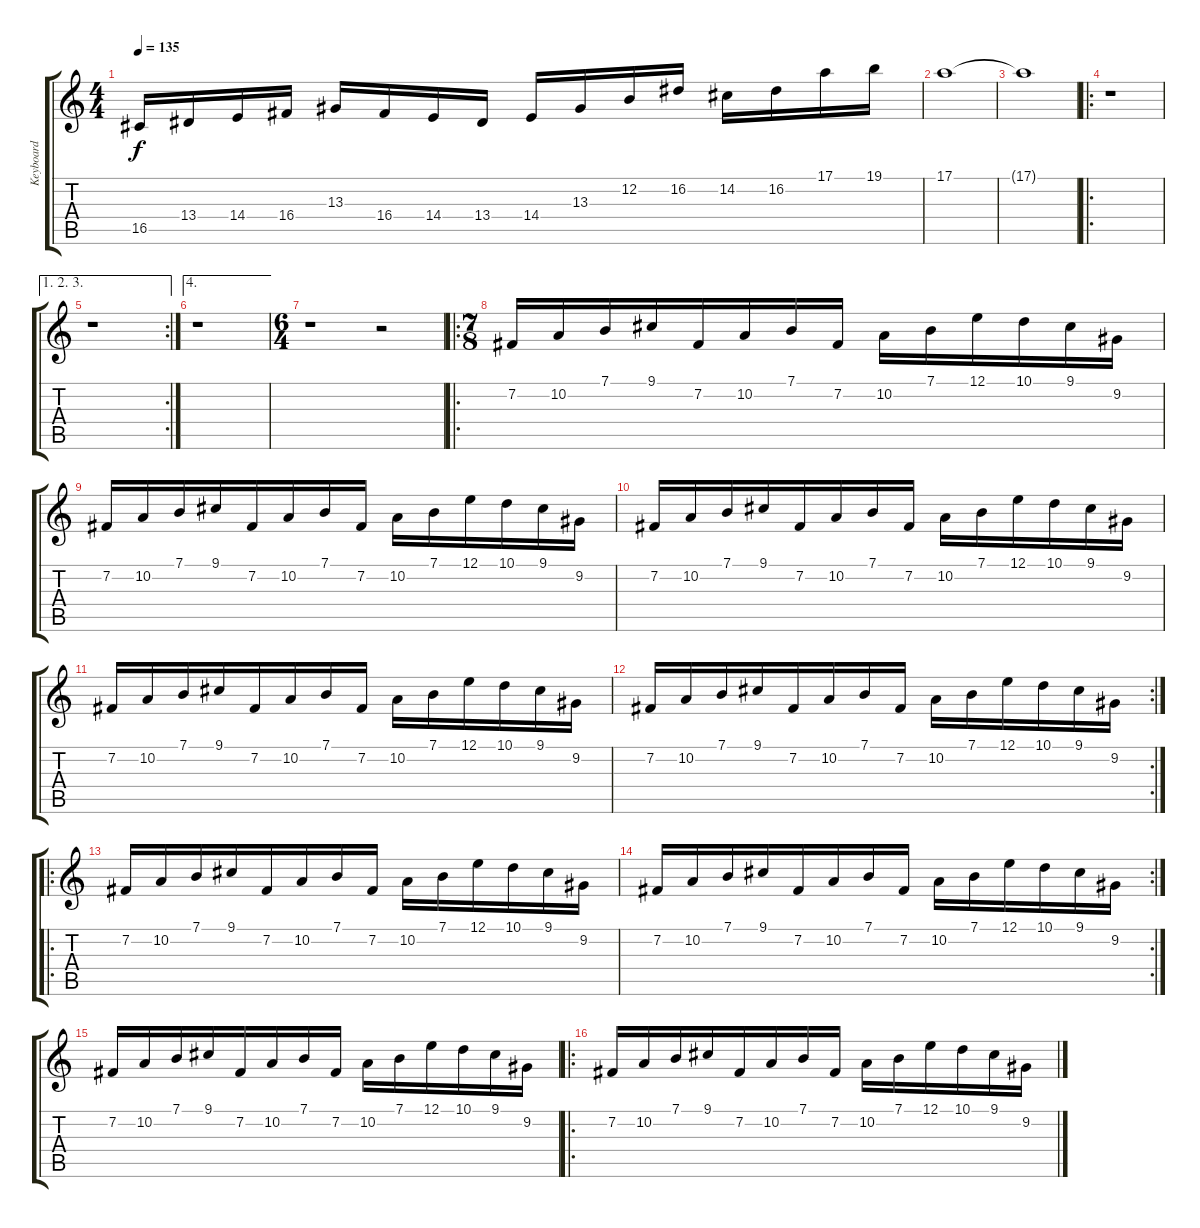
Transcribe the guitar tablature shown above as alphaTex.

\track ("Keyboard" "Keyboard") {instrument fx7echoes}
\staff {score tabs}
\tuning (E4 B3 G3 D3 A2 E2) {hide}
\ts (4 4)
\tempo 135
\clef g2
\ks c
16.5.16{dy f} 13.4.16 14.4.16 16.4.16 13.3.16 16.4.16 14.4.16 13.4.16 14.4.16 13.3.16 12.2.16 16.2.16 14.2.16 16.2.16 17.1.16 19.1.16 |
17.1.1 |
17.1{t}.1 |
\ro
r.1 |
\ae (1 2 3)
\rc 2
r.1 |
\ae 4
r.1 |
\ts (6 4)
r.1 r.2 |
\ro
\ts (7 8)
7.2.16{volume 13 instrument electricgrandpiano} 10.2.16 7.1.16 9.1.16 7.2.16 10.2.16 7.1.16 7.2.16 10.2.16 7.1.16 12.1.16 10.1.16 9.1.16 9.2.16 |
7.2.16 10.2.16 7.1.16 9.1.16 7.2.16 10.2.16 7.1.16 7.2.16 10.2.16 7.1.16 12.1.16 10.1.16 9.1.16 9.2.16 |
7.2.16 10.2.16 7.1.16 9.1.16 7.2.16 10.2.16 7.1.16 7.2.16 10.2.16 7.1.16 12.1.16 10.1.16 9.1.16 9.2.16 |
7.2.16 10.2.16 7.1.16 9.1.16 7.2.16 10.2.16 7.1.16 7.2.16 10.2.16 7.1.16 12.1.16 10.1.16 9.1.16 9.2.16 |
\rc 2
7.2.16{volume 13 instrument electricgrandpiano} 10.2.16 7.1.16 9.1.16 7.2.16 10.2.16 7.1.16 7.2.16 10.2.16 7.1.16 12.1.16 10.1.16 9.1.16 9.2.16 |
\ro
7.2.16 10.2.16 7.1.16 9.1.16 7.2.16 10.2.16 7.1.16 7.2.16 10.2.16 7.1.16 12.1.16 10.1.16 9.1.16 9.2.16 |
\rc 2
7.2.16 10.2.16 7.1.16 9.1.16 7.2.16 10.2.16 7.1.16 7.2.16 10.2.16 7.1.16 12.1.16 10.1.16 9.1.16 9.2.16 |
7.2.16{volume 13 instrument electricgrandpiano} 10.2.16 7.1.16 9.1.16 7.2.16 10.2.16 7.1.16 7.2.16 10.2.16 7.1.16 12.1.16 10.1.16 9.1.16 9.2.16 |
\ro
7.2.16 10.2.16 7.1.16 9.1.16 7.2.16 10.2.16 7.1.16 7.2.16 10.2.16 7.1.16 12.1.16 10.1.16 9.1.16 9.2.16
